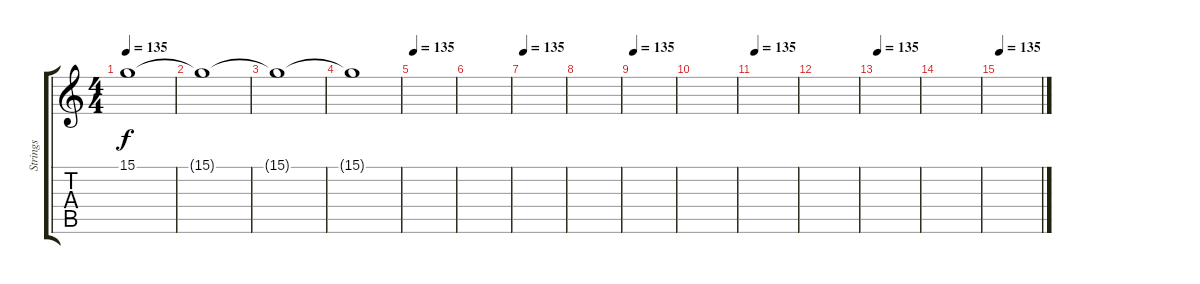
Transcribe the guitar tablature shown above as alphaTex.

\track ("Strings" "Strings") {instrument stringensemble2}
\staff {score tabs}
\tuning (E4 B3 G3 D3 A2 D2) {hide}
\ts (4 4)
\tempo 135
\clef g2
\ks c
15.1.1{dy f} |
15.1{t}.1 |
15.1{t}.1 |
15.1{t}.1 |
\tempo 135
|
|
\tempo 135
|
|
\tempo 135
|
|
\tempo 135
|
|
\tempo 135
|
|
\tempo 135
